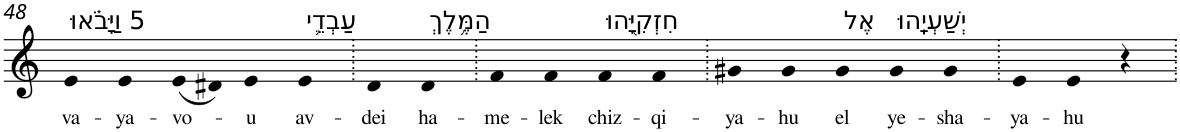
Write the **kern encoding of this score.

**kern	**text
*part1	*part1
*staff1	*staff1
*I"Piano	*
*I'Pno	*
!!LO:PB:g=z
*clefG2	*
*k[]	*
=48	=48
!LO:TX:a:t=5 וַיָּבֹ֗אוּ	!
!	!LO:LY:b
4e	va-
!	!LO:LY:b
4e	-ya-
!	!LO:LY:b
(8e	-vo-
8d#X)	.
!	!LO:LY:b
4e	-u
!LO:TX:a:t=עַבְדֵ֛י	!
!	!LO:LY:b
4e	av-
=49.	=49.
!	!LO:LY:b
4d	-dei
!LO:TX:a:t=הַמֶּ֥לֶךְ	!
!	!LO:LY:b
4d	ha-
=50.	=50.
!	!LO:LY:b
4f	-me-
!	!LO:LY:b
4f	-lek
!LO:TX:a:t=חִזְקִיָּ֖הוּ	!
!	!LO:LY:b
4f	chiz-
!	!LO:LY:b
4f	-qi-
=51.	=51.
!	!LO:LY:b
4g#X	-ya-
!	!LO:LY:b
4g#	-hu
!LO:TX:a:t=אֶל	!
!	!LO:LY:b
4g#	el
!LO:TX:a:t=יְשַׁעְיָֽהוּ	!
!	!LO:LY:b
4g#	ye-
!	!LO:LY:b
4g#	-sha-
=52.	=52.
!	!LO:LY:b
4e	-ya-
!	!LO:LY:b
4e	-hu
4r	.
=.	=.
*-	*-
